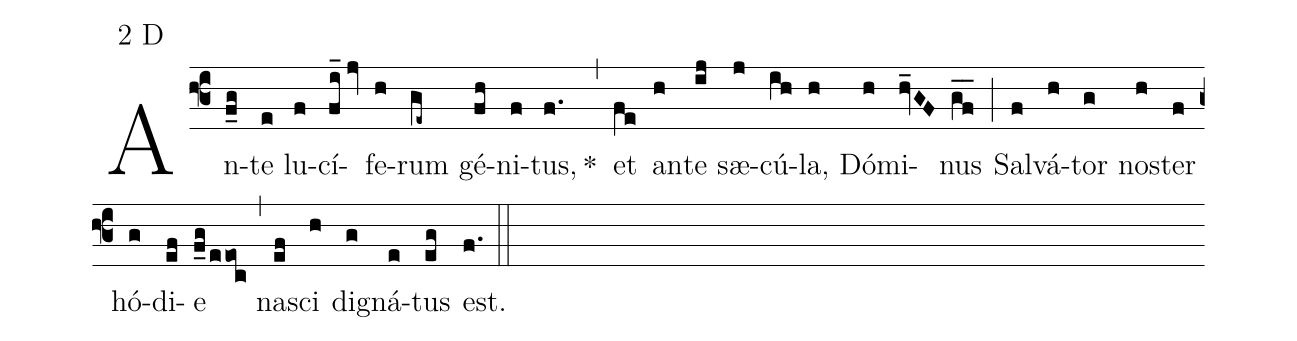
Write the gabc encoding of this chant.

mode:2 D;
%%
(f3)An(f_g)te(e) lu(f)cí(fi_//jv)fe(h)rum(ge~) gé(fh)ni(f)tus,(f.) *()(,) et(fe) an(h)te(ij) sæ(j)cú(ih)la,(h) Dó(h)mi(hv_GF)nus(gf__) (;) Sal(f)vá(h)tor(g) no(h)ster(f) hó(g)di(ef)e(f_g/eeoc) (,) na(ef)sci(h) di(g)gná(e)tus(eg) est.(f.) (::)
